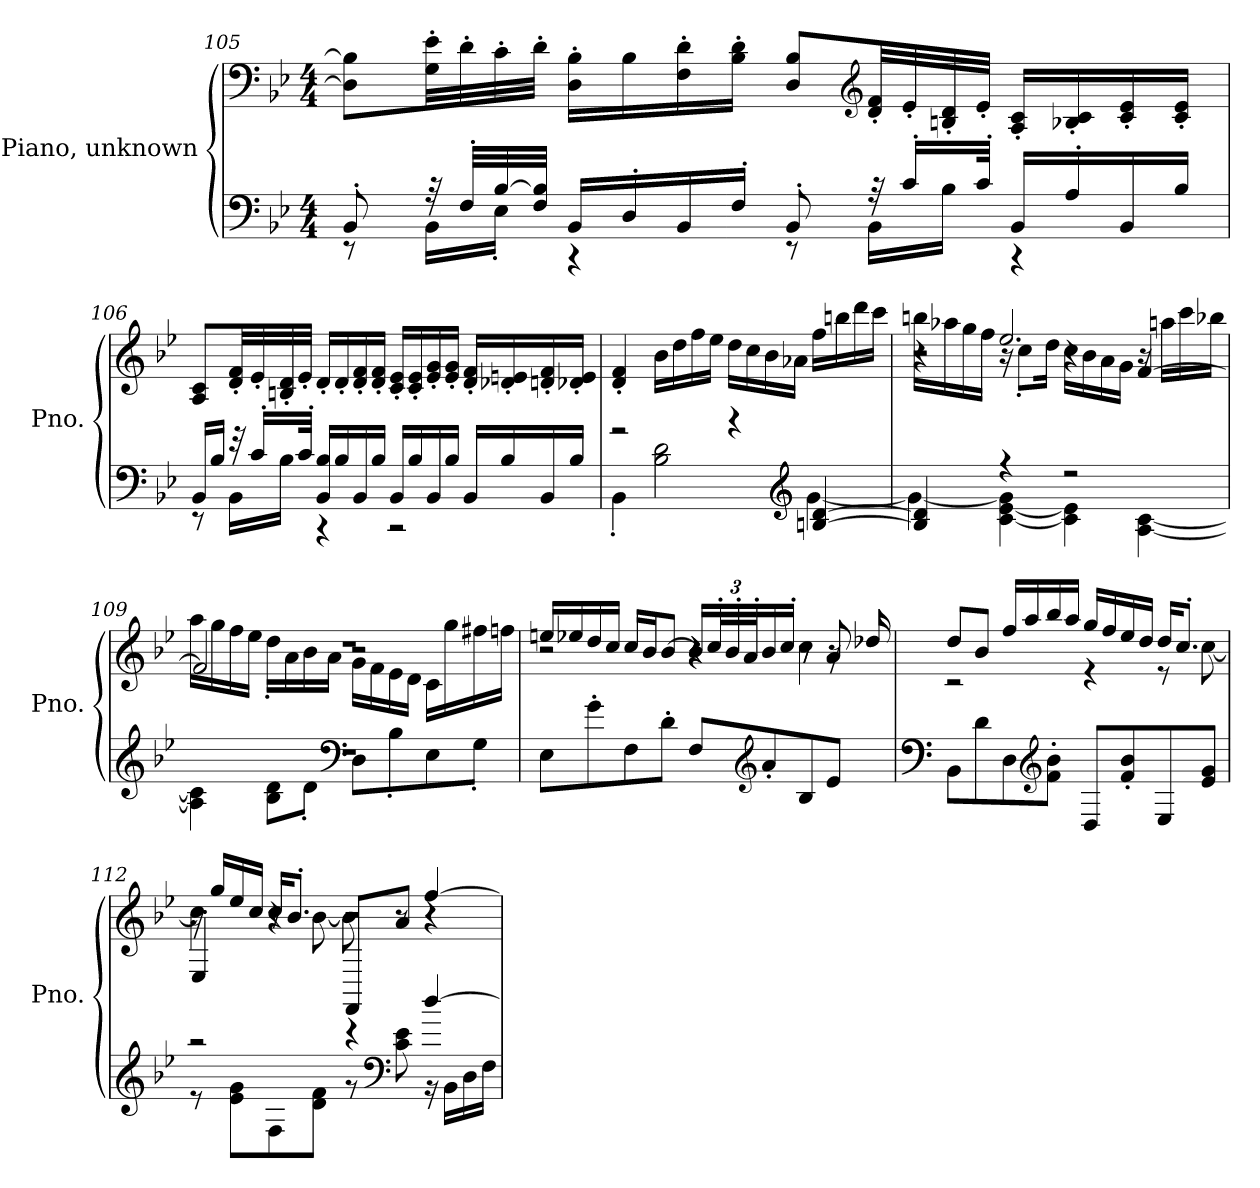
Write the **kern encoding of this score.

**kern	**kern
*part1	*part1
*staff2	*staff1
*I"Piano, unknown	*
*I'Pno.	*
*clefF4	*clefF4
*k[b-e-]	*k[b-e-]
*M4/4	*M4/4
=105	=105
*^	*
8BB-'/	8r	8D\] 8B-\]L
32r	16BB-\LL	32G\' 32e-\'LL
32F'/LLL	.	32d'\
[32B-/	16E-'\JJ	32c'\
32F/ 32B-/]JJJ	.	32d'\JJJ
16BB-/LL	4r	16D\' 16B-\'LL
16D'/	.	16B-\
16BB-/	.	16F\' 16d\'
16F'/JJ	.	16B-\' 16d\'JJ
8BB-'/	8r	8D/ 8B-/L
*	*	*clefG2
32r	16BB-\LL	32d/' 32f/'LL
16c'/LL	.	32e-'/
.	16B-\JJ	32Bn/' 32d/'
32c'/JJk	.	32e-'/JJJ
16BB-/LL	4r	16A/' 16c/'LL
16A'/	.	16B-X/' 16c/'
16BB-/	.	16c/' 16e-/'
16B-/JJ	.	16c/' 16e-/'JJ
!!LO:LB:g=z
=106	=106	=106
16BB-/LL	8r	8A/ 8c/L
16B-/JJ	.	.
32r	16BB-\LL	32d/' 32f/'LL
16c'/LL	.	32e-'/
.	16B-\JJ	32Bn/' 32d/'
32c'/JJk	.	32e-'/JJJ
16BB-/ 16B-/LL	4r	16d'/LL
16B-/	.	16d'/
16BB-/	.	16d/' 16f/'
16B-/JJ	.	16d/' 16f/'JJ
16BB-/LL	2r	16c/' 16e-/'LL
16B-/	.	16c/' 16e-/'
16BB-/	.	16e-/' 16g/'
16B-/JJ	.	16e-/' 16g/'JJ
16BB-/LL	.	16d/' 16f/'LL
16B-/	.	16d-X/' 16en/'
16BB-/	.	16dn/' 16f/'
16B-/JJ	.	16d-X/' 16e/'JJ
=107	=107	=107
2r	4BB-'\	4d/' 4f/'
.	2B-\ 2d\	16b-\LL
.	.	16dd\
.	.	16ff\
.	.	16ee-\JJ
4r	.	16dd\LL
.	.	16cc\
.	.	16b-\
.	.	16a-X\JJ
*clefG2	*	*
[4Bn/ [4d/	[4g\	16ff\LL
.	.	16bbn\
.	.	16ddd\
.	.	16ccc\JJ
!!LO:LB:g=z
=108	=108	=108
*	*	*^
*	*	*	*^
4B/] 4d/]	4g\_	4r	16bbn\LL	2r
.	.	.	16aa-X\	.
.	.	.	16gg\	.
.	.	.	16ff\JJ	.
4r	[4c\ [4e-\ 4g\]	2.ee-/	16r	.
.	.	.	8cc'\L	.
.	.	.	16dd\Jk	.
2r	4c\] 4e-\]	.	16cc\LL	4r
.	.	.	16b-\	.
.	.	.	16a\	.
.	.	.	16g\JJ	.
.	[4A\ [4c\	.	16r	[4f/
.	.	.	16aan\LL	.
.	.	.	16ccc\	.
.	.	.	16bb-X\JJ	.
=109	=109	=109	=109	=109
1r	4A\] 4c\]	1r	16aa\LL	2f/]
.	.	.	16gg\	.
.	.	.	16ff\	.
.	.	.	16ee-\JJ	.
.	8B-\ 8d\L	.	16dd'\LL	.
.	.	.	16a\	.
.	8d'\J	.	16b-\	.
.	.	.	16a\JJ	.
*clefF4	*	*	*	*
.	8D\L	.	16g\LL	2r
.	.	.	16f\	.
.	8B-'\	.	16e-\	.
.	.	.	16d\JJ	.
.	8E-\	.	16c\LL	.
.	.	.	16gg\	.
.	8G'\J	.	16ff#X\	.
.	.	.	16ffn\JJ	.
*v	*v	*	*	*
!!LO:LB:g=z	!!	!!
=110	=110	=110	=110
8E-\L	16een/LL	2r	2r
.	16ee-X/	.	.
8g'\	16dd/	.	.
.	16cc/JJ	.	.
8F\	16cc/LL	.	.
.	16b-/J	.	.
8d'\J	[8b-/J	.	.
8F/L	16b-/LL]	4r	4r
*	*Xbrackettup	*	*
.	48cc'/L	.	.
.	48b-'/	.	.
.	48a'/J	.	.
*clefG2	*	*	*
8a'/	16b-/	.	.
.	16cc'/JJ	.	.
8B-/	8r	4cc\	8r
8e-/J	16r	.	8a/
.	16dd-X/	.	.
*	*v	*v	*v
=111	=111
*clefF4	*
*	*^
8BB-\L	8dd/L	2r
8d\	8b-/J	.
8D\	16ff/LL	.
.	16aa/	.
*clefG2	*	*
8f\' 8b-\'J	16bb-/	.
.	16aa/JJ	.
8D/L	16gg/LL	4r
.	16ff/	.
8f/' 8b-/'	16ee-/	.
.	16dd/JJ	.
8E-/	16dd/KL	8r
.	8.cc'/J	.
8e-/ 8g/J	.	[8cc\
!!LO:LB:g=z
=112	=112	=112
*^	*	*^
2r	8r	16r	4cc\]	4E-'/
.	.	16gg/LL	.	.
.	8e-\ 8g\L	16ee-/	.	.
.	.	16cc/JJ	.	.
.	8F\	16cc/KL	8r	4r
.	.	8.b-'/J	.	.
.	8d\ 8f\J	.	[8b-\	.
4r	8r	8FF/L	8b-\]	2r
*clefF4	*	*	*	*
.	8c\ 8e-\	8a/J	8r	.
[4dd/	16r	[4ff/	4r	.
.	16BB-\LL	.	.	.
.	16D\	.	.	.
.	16F\JJ	.	.	.
*v	*v	*	*	*
*	*v	*v	*v
=	=
*-	*-
